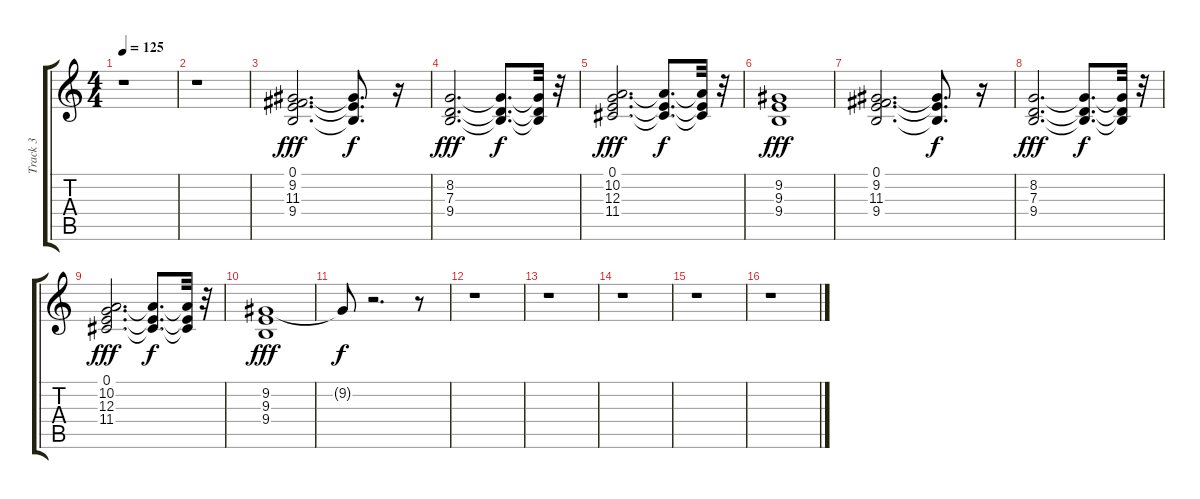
\track ("Track 3" "Track 3") {instrument synthbrass1}
\staff {score tabs}
\tuning (E4 B3 G3 D3 A2 E2) {hide}
\ts (4 4)
\tempo 125
\clef g2
\ks c
r.1{dy f} |
r.1 |
(0.1 9.2 11.3 9.4).2{d dy fff} (0.1{t} 9.2{t} 9.4{t}).8{d dy f} r.16 |
(8.2 7.3 9.4).2{d dy fff} (8.2{t} 7.3{t} 9.4{t}).8{d dy f} (8.2{t} 7.3{t} 9.4{t}).32 r.32 |
(0.1 10.2 12.3 11.4).2{d dy fff} (0.1{t} 10.2{t} 11.4{t}).8{d dy f} (0.1{t} 10.2{t} 11.4{t}).32 r.32 |
(9.2 9.3 9.4).1{dy fff} |
(0.1 9.2 11.3 9.4).2{d} (0.1{t} 9.2{t} 9.4{t}).8{d dy f} r.16 |
(8.2 7.3 9.4).2{d dy fff} (8.2{t} 7.3{t} 9.4{t}).8{d dy f} (8.2{t} 7.3{t} 9.4{t}).32 r.32 |
(0.1 10.2 12.3 11.4).2{d dy fff} (0.1{t} 10.2{t} 11.4{t}).8{d dy f} (0.1{t} 10.2{t} 11.4{t}).32 r.32 |
(9.2 9.3 9.4).1{dy fff} |
9.2{t}.8{dy f} r.2{d} r.8 |
r.1 |
r.1 |
r.1 |
r.1 |
r.1
